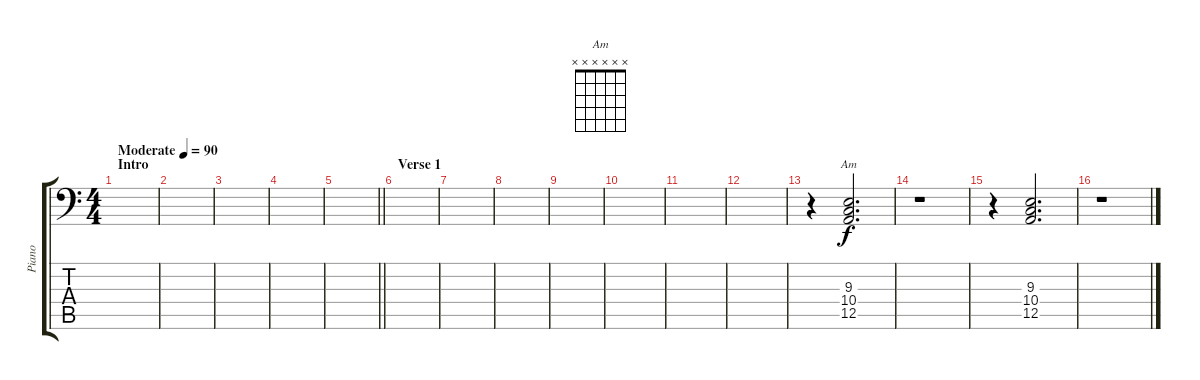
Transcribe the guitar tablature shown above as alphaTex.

\track ("Piano" "Piano") {instrument acousticgrandpiano}
\staff {score tabs}
\tuning (E3 B2 G2 D2 A1 C1) {hide}
\chord ("Am" x x x x x x)
\ts (4 4)
\section ("" "Intro")
\tempo (90 "Moderate")
\clef f4
\ks c
|
|
|
|
\barLineRight lightlight
|
\section ("" "Verse 1")
|
|
|
|
|
|
|
r.4 (9.3 10.4 12.5).2{d ch "Am"} |
r.1 |
r.4 (9.3 10.4 12.5).2{d} |
r.1
